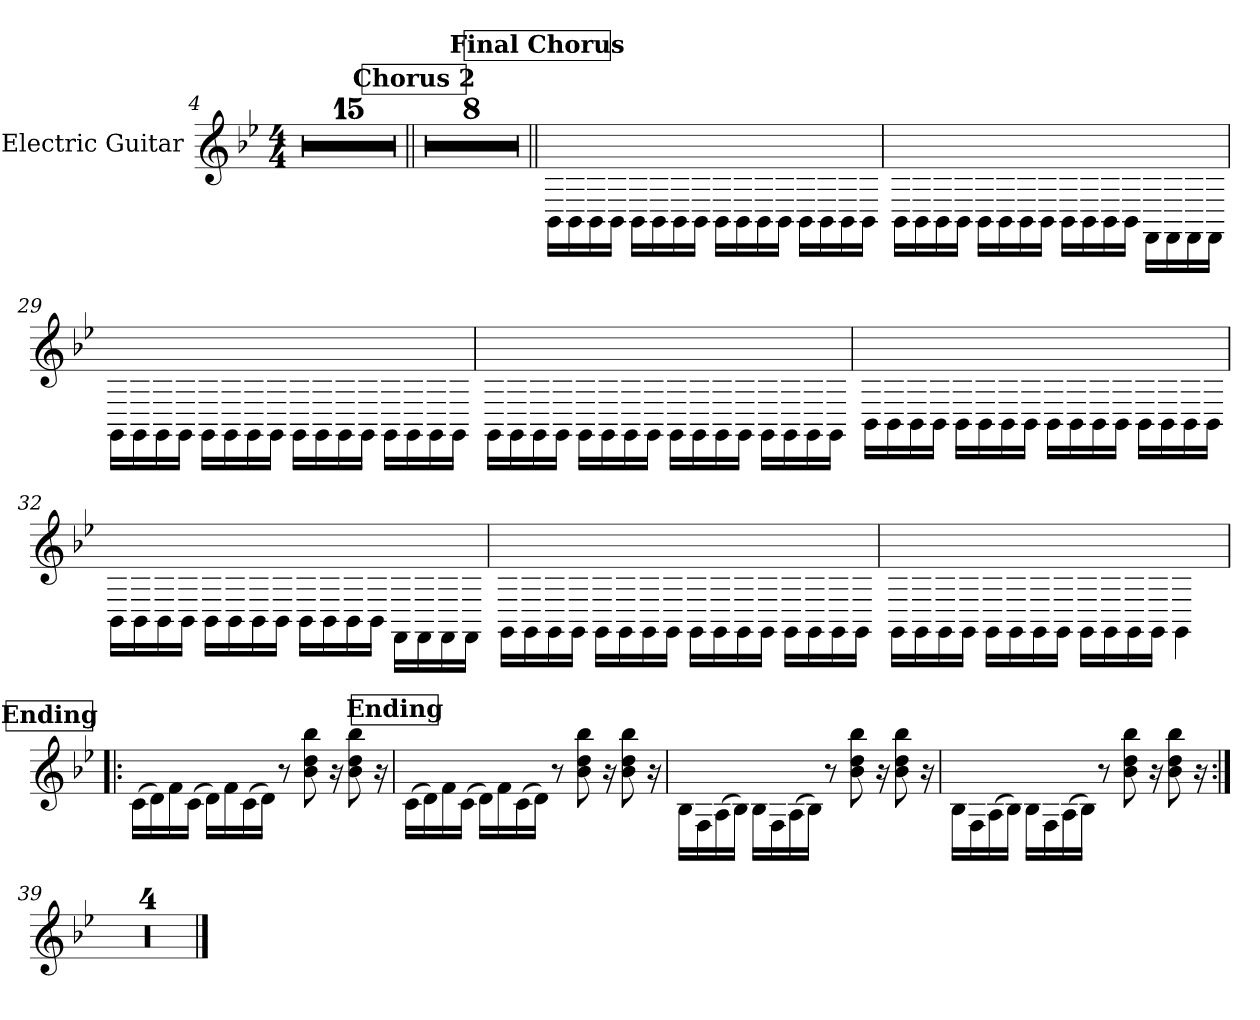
**kern
*part1
*staff1
*I"Electric Guitar
*I'El. Guit.
*
*k[b-e-]
*M4/4
=4
1r
=5
1r
=6
1r
=7
1r
=8
1r
=9
1r
=10
1r
=11
1r
=12
1r
!!LO:LB:g=z
=13
1r
=14
1r
=15
1r
=16
1r
=17
1r
=18
1r
!!LO:REH:place=s1:a:B:fs=14:t=Chorus 2
=19||
1r
=20
1r
=21
1r
=22
1r
=23
1r
=24
1r
!!LO:LB:g=z
=25
1r
=26
1r
!!LO:REH:place=s1:a:B:fs=14:t=Final Chorus
=27||
16BB-\LL
16BB-\
16BB-\
16BB-\JJ
16BB-\LL
16BB-\
16BB-\
16BB-\JJ
16BB-\LL
16BB-\
16BB-\
16BB-\JJ
16BB-\LL
16BB-\
16BB-\
16BB-\JJ
=28
16BB-\LL
16BB-\
16BB-\
16BB-\JJ
16BB-\LL
16BB-\
16BB-\
16BB-\JJ
16BB-\LL
16BB-\
16BB-\
16BB-\JJ
16FF\LL
16FF\
16FF\
16FF\JJ
!!LO:LB:g=z
=29
16GG\LL
16GG\
16GG\
16GG\JJ
16GG\LL
16GG\
16GG\
16GG\JJ
16GG\LL
16GG\
16GG\
16GG\JJ
16GG\LL
16GG\
16GG\
16GG\JJ
=30
16GG\LL
16GG\
16GG\
16GG\JJ
16GG\LL
16GG\
16GG\
16GG\JJ
16GG\LL
16GG\
16GG\
16GG\JJ
16GG\LL
16GG\
16GG\
16GG\JJ
=31
16BB-\LL
16BB-\
16BB-\
16BB-\JJ
16BB-\LL
16BB-\
16BB-\
16BB-\JJ
16BB-\LL
16BB-\
16BB-\
16BB-\JJ
16BB-\LL
16BB-\
16BB-\
16BB-\JJ
!!LO:LB:g=z
=32
16BB-\LL
16BB-\
16BB-\
16BB-\JJ
16BB-\LL
16BB-\
16BB-\
16BB-\JJ
16BB-\LL
16BB-\
16BB-\
16BB-\JJ
16FF\LL
16FF\
16FF\
16FF\JJ
=33
16GG\LL
16GG\
16GG\
16GG\JJ
16GG\LL
16GG\
16GG\
16GG\JJ
16GG\LL
16GG\
16GG\
16GG\JJ
16GG\LL
16GG\
16GG\
16GG\JJ
=34
16GG\LL
16GG\
16GG\
16GG\JJ
16GG\LL
16GG\
16GG\
16GG\JJ
16GG\LL
16GG\
16GG\
16GG\JJ
4GG\
!!LO:LB:g=z
!!LO:REH:place=s1:a:B:fs=14:t=Ending
=35!|:
(>16c\LL
16d\)
16f\
(>16c\JJ
16d\LL)
16f\
(>16c\
16d\JJ)
8r
8b-\ 8dd\ 8bb-\
16r
8b-\ 8dd\ 8bb-\
16r
!!LO:REH:place=s1:a:B:fs=14:t=Ending
=36
(>16c\LL
16d\)
16f\
(>16c\JJ
16d\LL)
16f\
(>16c\
16d\JJ)
8r
8b-\ 8dd\ 8bb-\
16r
8b-\ 8dd\ 8bb-\
16r
=37
16B-\LL
16F\
(>16A\
16B-\JJ)
16B-\LL
16F\
(>16A\
16B-\JJ)
8r
8b-\ 8dd\ 8bb-\
16r
8b-\ 8dd\ 8bb-\
16r
=38
16B-\LL
16F\
(>16A\
16B-\JJ)
16B-\LL
16F\
(>16A\
16B-\JJ)
8r
8b-\ 8dd\ 8bb-\
16r
8b-\ 8dd\ 8bb-\
16r
!!LO:LB:g=z
=39:|!
1r
=40
1r
=41
1r
=42
1r
==
*-
